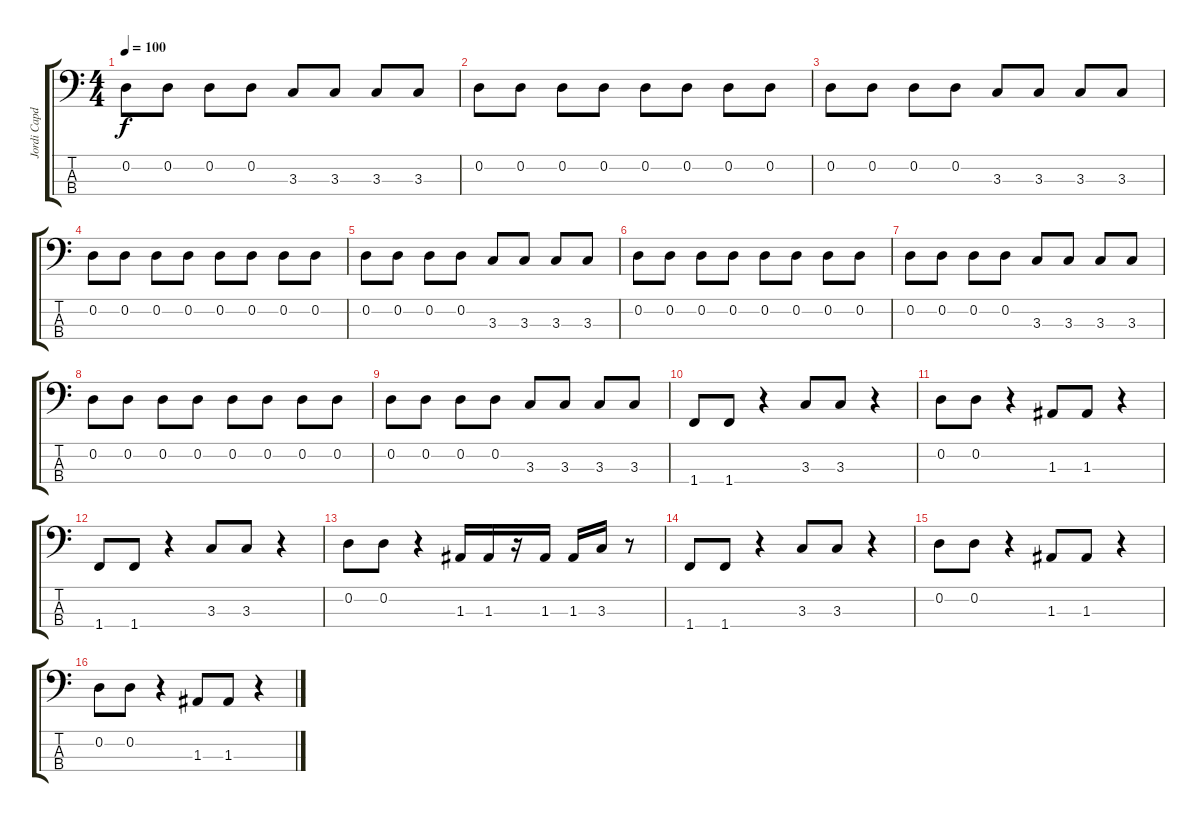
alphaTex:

\track ("Jordi Capdevila" "Jordi Capd") {instrument electricbassfinger}
\staff {score tabs}
\tuning (G2 D2 A1 E1) {hide}
\ts (4 4)
\tempo 100
\clef f4
\ks c
0.2.8{dy f} 0.2.8 0.2.8 0.2.8 3.3.8 3.3.8 3.3.8 3.3.8 |
0.2.8 0.2.8 0.2.8 0.2.8 0.2.8 0.2.8 0.2.8 0.2.8 |
0.2.8 0.2.8 0.2.8 0.2.8 3.3.8 3.3.8 3.3.8 3.3.8 |
0.2.8 0.2.8 0.2.8 0.2.8 0.2.8 0.2.8 0.2.8 0.2.8 |
0.2.8 0.2.8 0.2.8 0.2.8 3.3.8 3.3.8 3.3.8 3.3.8 |
0.2.8 0.2.8 0.2.8 0.2.8 0.2.8 0.2.8 0.2.8 0.2.8 |
0.2.8 0.2.8 0.2.8 0.2.8 3.3.8 3.3.8 3.3.8 3.3.8 |
0.2.8 0.2.8 0.2.8 0.2.8 0.2.8 0.2.8 0.2.8 0.2.8 |
0.2.8 0.2.8 0.2.8 0.2.8 3.3.8 3.3.8 3.3.8 3.3.8 |
1.4.8 1.4.8 r.4 3.3.8 3.3.8 r.4 |
0.2.8 0.2.8 r.4 1.3.8 1.3.8 r.4 |
1.4.8 1.4.8 r.4 3.3.8 3.3.8 r.4 |
0.2.8 0.2.8 r.4 1.3.16 1.3.16 r.16 1.3.16 1.3.16 3.3.16 r.8 |
1.4.8 1.4.8 r.4 3.3.8 3.3.8 r.4 |
0.2.8 0.2.8 r.4 1.3.8 1.3.8 r.4 |
0.2.8 0.2.8 r.4 1.3.8 1.3.8 r.4
